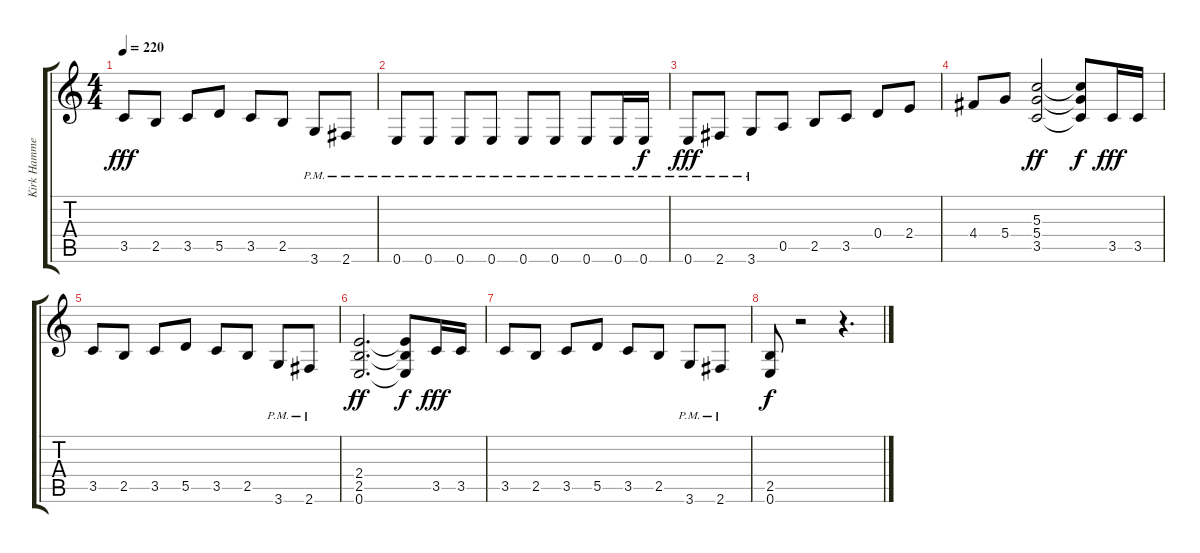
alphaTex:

\track ("Kirk Hammet" "Kirk Hamme") {instrument distortionguitar}
\staff {score tabs}
\tuning (E4 B3 G3 D3 A2 E2) {hide}
\ts (4 4)
\tempo 220
\clef g2
\ks c
3.5.8{dy fff} 2.5.8 3.5.8 5.5.8 3.5.8 2.5.8 3.6{pm}.8 2.6{pm}.8 |
0.6{pm}.8 0.6{pm}.8 0.6{pm}.8 0.6{pm}.8 0.6{pm}.8 0.6{pm}.8 0.6{pm}.8 0.6{pm}.16 0.6{pm}.16{dy f} |
0.6{pm}.8{dy fff} 2.6{pm}.8 3.6{pm}.8 0.5.8 2.5.8 3.5.8 0.4.8 2.4.8 |
4.4.8 5.4.8 (5.3 5.4 3.5).2{dy ff} (5.3{t} 5.4{t} 3.5{t}).8{dy f} 3.5.16{dy fff} 3.5.16 |
3.5.8 2.5.8 3.5.8 5.5.8 3.5.8 2.5.8 3.6{pm}.8 2.6{pm}.8 |
(2.4 2.5 0.6).2{d dy ff} (2.4{t} 2.5{t} 0.6{t}).8{dy f} 3.5.16{dy fff} 3.5.16 |
3.5.8 2.5.8 3.5.8 5.5.8 3.5.8 2.5.8 3.6{pm}.8 2.6{pm}.8 |
(2.5 0.6).8{dy f} r.2 r.4{d}
